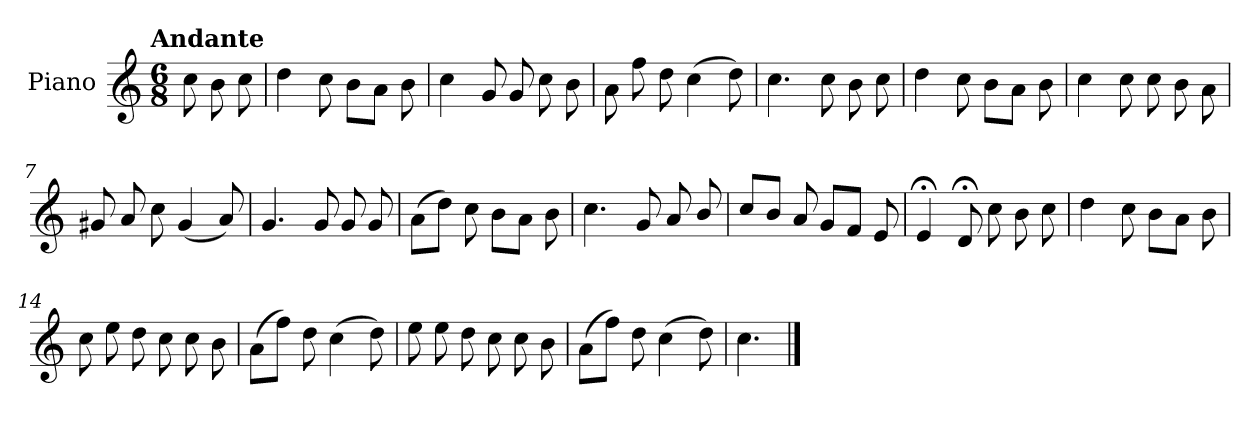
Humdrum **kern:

**kern
*part1
*staff1
*I"Piano
*I'Pno.
*clefG2
*k[]
!!LO:TX:omd:t=Andante
*M6/8
*MM92
=
8cc\
8b\
8cc\
=1
4dd\
8cc\
8b\L
8a\J
8b\
=2
4cc\
8g/
8g/
8cc\
8b\
=3
8a\
8ff\
8dd\
(>4cc\
8dd\)
!!LO:LB:g=z
=4
4.cc\
8cc\
8b\
8cc\
=5
4dd\
8cc\
8b\L
8a\J
8b\
=6
4cc\
8cc\
8cc\
8b\
8a\
=7
8g#X/
8a/
8cc\
(<4g#/
8a/)
=8
4.g/
8g/
8g/
8g/
!!LO:LB:g=z
=9
(>8a\L
8dd\J)
8cc\
8b\L
8a\J
8b\
=10
4.cc\
8g/
8a/
8b/
=11
8cc/L
8b/J
8a/
8g/L
8f/J
8e/
=12
4e;</
8d;</
8cc\
8b\
8cc\
=13
4dd\
8cc\
8b\L
8a\J
8b\
!!LO:LB:g=z
=14
8cc\
8ee\
8dd\
8cc\
8cc\
8b\
=15
(>8a\L
8ff\J)
8dd\
(>4cc\
8dd\)
=16
8ee\
8ee\
8dd\
8cc\
8cc\
8b\
=17
(>8a\L
8ff\J)
8dd\
(>4cc\
8dd\)
=18
4.cc\
==
*-
